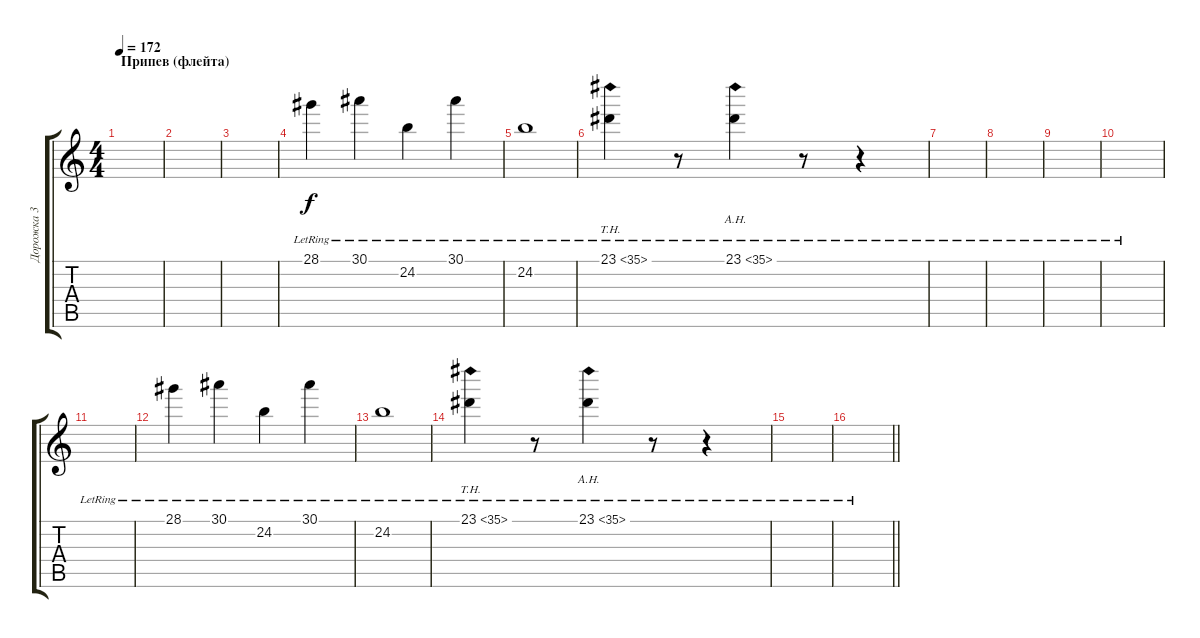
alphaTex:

\track ("Дорожка 3" "Дорожка 3") {instrument acousticgrandpiano}
\staff {score tabs}
\tuning (E4 B3 G3 D3 A2 E2) {hide}
\ts (4 4)
\section ("" "Припев (флейта)")
\tempo 172
\clef g2
\ks c
|
|
|
28.1{lr}.4 30.1{lr}.4 24.2{lr}.4 30.1{lr}.4 |
24.2{lr}.1 |
23.1{th 12 lr}.4 r.8 23.1{ah 12 lr}.4 r.8 r.4 |
|
|
|
|
|
28.1{lr}.4 30.1{lr}.4 24.2{lr}.4 30.1{lr}.4 |
24.2{lr}.1 |
23.1{th 12 lr}.4 r.8 23.1{ah 12 lr}.4 r.8 r.4 |
|
\barLineRight lightlight
